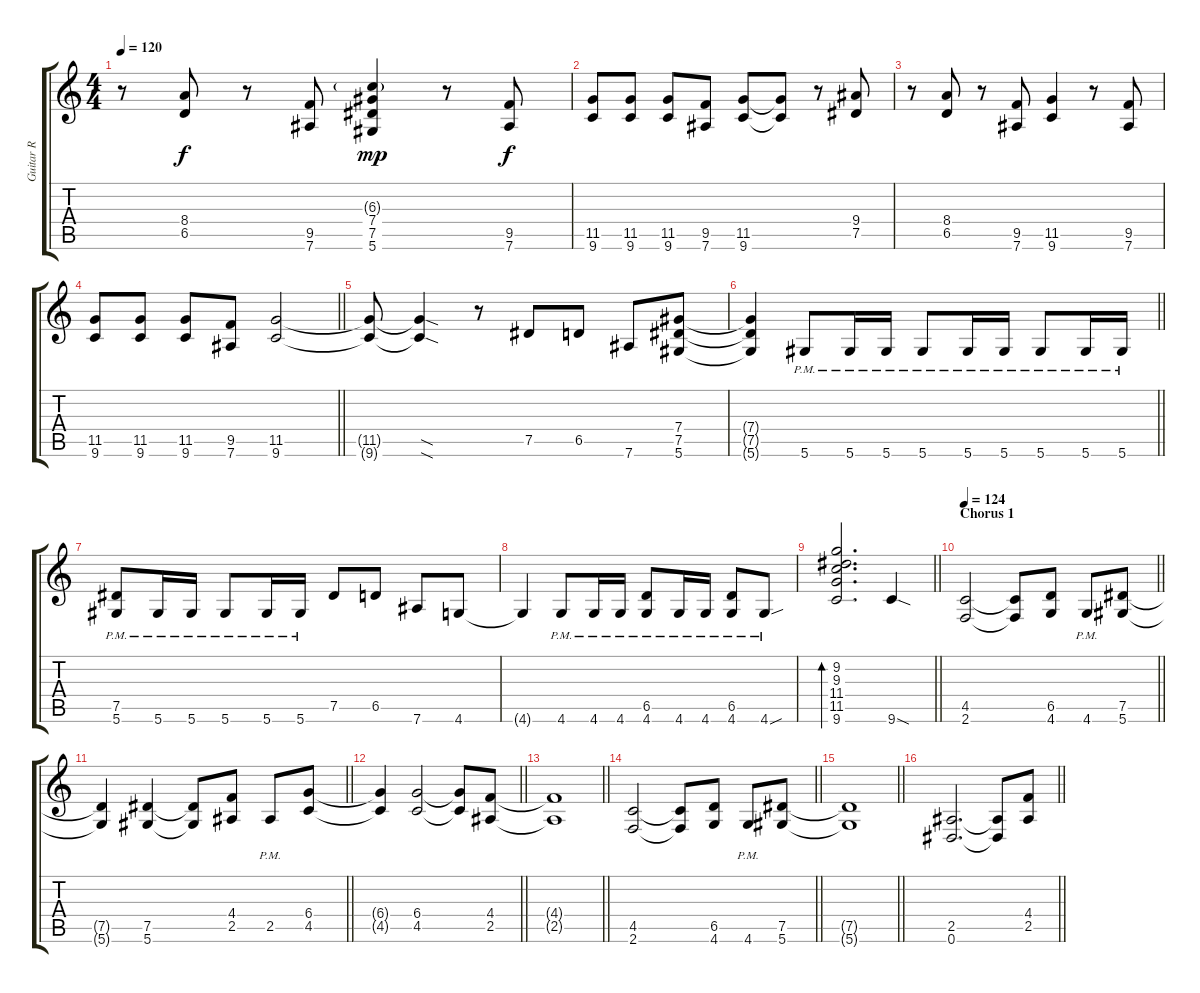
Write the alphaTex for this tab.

\track ("Guitar R" "Guitar R") {instrument overdrivenguitar}
\staff {score tabs}
\tuning (Eb4 Bb3 Gb3 Db3 Ab2 Eb2) {hide}
\ts (4 4)
\tempo 120
\clef g2
\ks c
r.8{dy f} (8.4 6.5).8 r.8 (9.5 7.6).8 (6.3{g} 7.4 7.5 5.6).4{dy mp} r.8 (9.5 7.6).8{dy f} |
(11.5 9.6).8 (11.5 9.6).8 (11.5 9.6).8 (9.5 7.6).8 (11.5 9.6).8 (11.5{t} 9.6{t}).8 r.8 (9.4 7.5).8 |
r.8 (8.4 6.5).8 r.8 (9.5 7.6).8 (11.5 9.6).4 r.8 (9.5 7.6).8 |
\barLineRight lightlight
(11.5 9.6).8 (11.5 9.6).8 (11.5 9.6).8 (9.5 7.6).8 (11.5 9.6).2 |
(11.5{t} 9.6{t}).8 (11.5{sod t} 9.6{sod t}).4 r.8 7.5.8 6.5.8 7.6.8 (7.4 7.5 5.6).8 |
\barLineRight lightlight
(7.4{t} 7.5{t} 5.6{t}).4 5.6{pm}.8 5.6{pm}.16 5.6{pm}.16 5.6{pm}.8 5.6{pm}.16 5.6{pm}.16 5.6{pm}.8 5.6{pm}.16 5.6{pm}.16 |
(7.5{pm} 5.6{pm}).8 5.6{pm}.16 5.6{pm}.16 5.6{pm}.8 5.6{pm}.16 5.6{pm}.16 7.5.8 6.5.8 7.6.8 4.6.8 |
4.6{t}.4 4.6{pm}.8 4.6{pm}.16 4.6{pm}.16 (6.5{pm} 4.6{pm}).8 4.6{pm}.16 4.6{pm}.16 (6.5{pm} 4.6{pm}).8 4.6{sou pm}.8 |
\barLineRight lightlight
(9.2 9.3 11.4 11.5 9.6).2{d bd 60} 9.6{sod}.4 |
\section ("" "Chorus 1")
\tempo 124
\barLineRight lightlight
(4.5 2.6).2 (4.5{t} 2.6{t}).8 (6.5 4.6).8 4.6{pm}.8 (7.5 5.6).8 |
\barLineRight lightlight
(7.5{t} 5.6{t}).4 (7.5 5.6).4 (7.5{t} 5.6{t}).8 (4.4 2.5).8 2.5{pm}.8 (6.4 4.5).8 |
\barLineRight lightlight
(6.4{t} 4.5{t}).4 (6.4 4.5).2 (6.4{t} 4.5{t}).8 (4.4 2.5).8 |
\barLineRight lightlight
(4.4{t} 2.5{t}).1 |
\barLineRight lightlight
(4.5 2.6).2 (4.5{t} 2.6{t}).8 (6.5 4.6).8 4.6{pm}.8 (7.5 5.6).8 |
\barLineRight lightlight
(7.5{t} 5.6{t}).1 |
\barLineRight lightlight
(2.5 0.6).2{d} (2.5{t} 0.6{t}).8 (4.4 2.5).8
